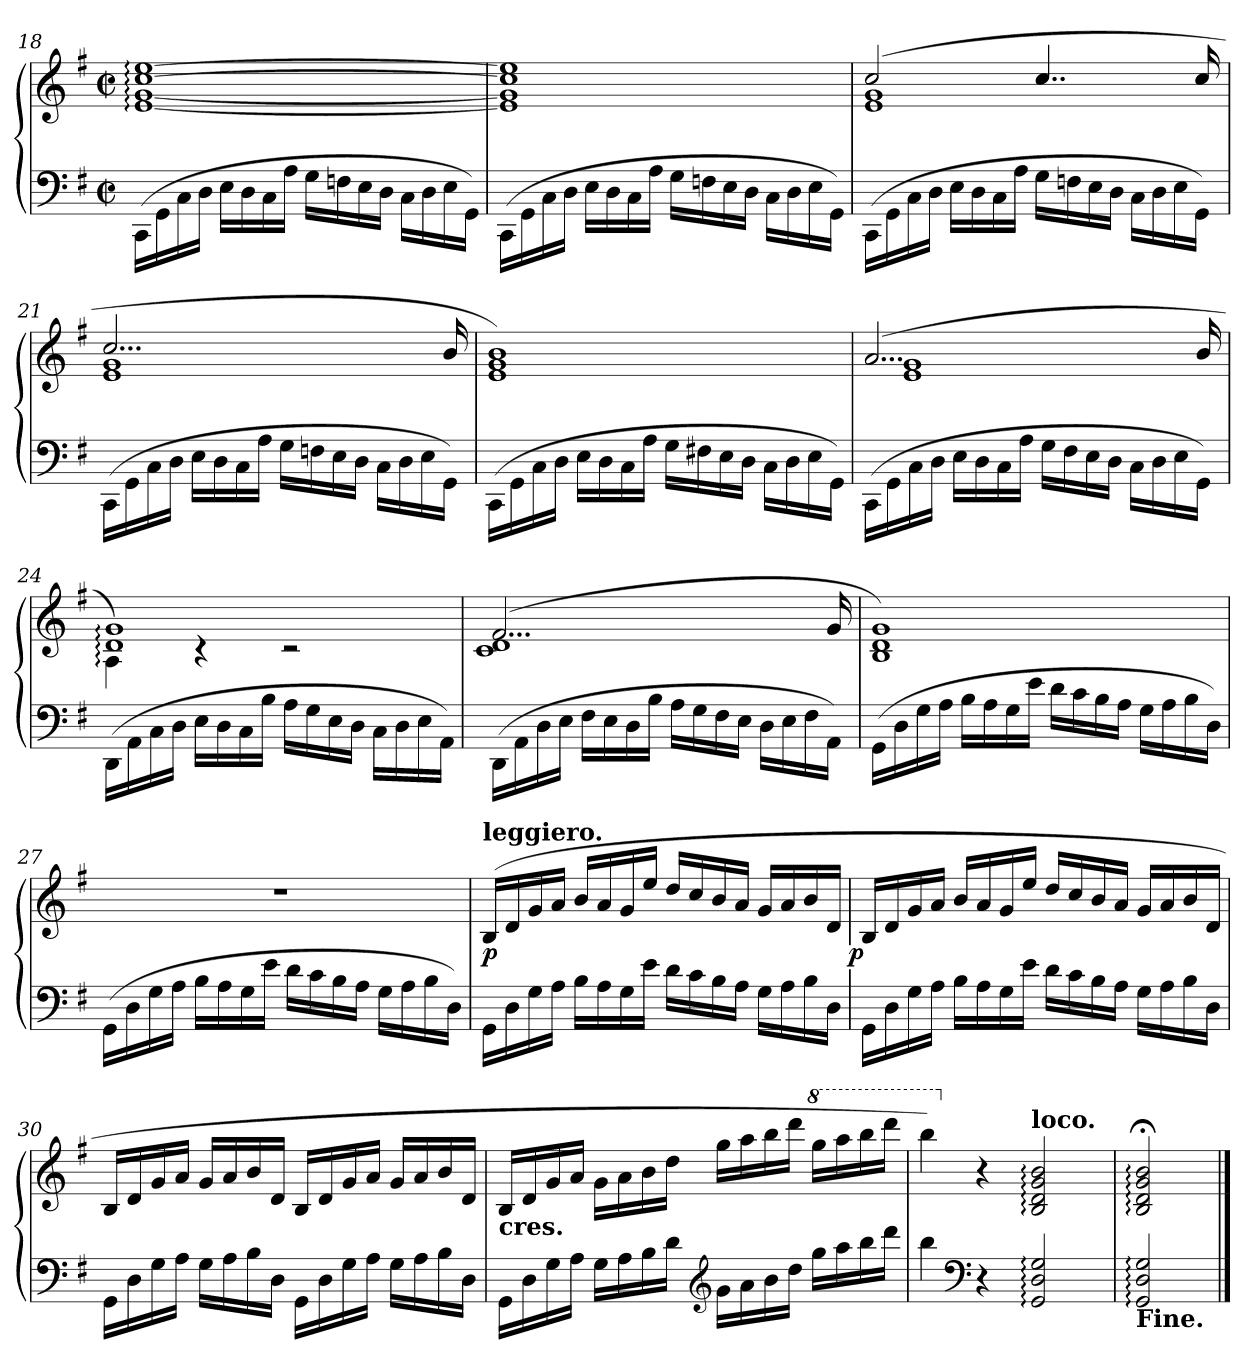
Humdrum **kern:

**kern	**kern	**dynam
*part1	*part1	*part1
*staff2	*staff1	*staff1/2
*clefF4	*clefG2	*
*k[f#]	*k[f#]	*
*G:	*G:	*
*M2/2	*M2/2	*
*met(c|)	*met(c|)	*
=18	=18	=18
(>16CC\LL	[1ee: [1cc: [1g: [1e:	.
16GG	.	.
16C	.	.
16DJJ	.	.
16ELL	.	.
16D	.	.
16C	.	.
16AJJ	.	.
16GLL	.	.
16Fn	.	.
16E	.	.
16DJJ	.	.
16C\LL	.	.
16D	.	.
16E	.	.
16GGJJ)	.	.
=19	=19	=19
(>16CC\LL	1ee] 1cc] 1g] 1e]	.
16GG	.	.
16C	.	.
16DJJ	.	.
16ELL	.	.
16D	.	.
16C	.	.
16AJJ	.	.
16GLL	.	.
16Fn	.	.
16E	.	.
16DJJ	.	.
16C\LL	.	.
16D	.	.
16E	.	.
16GGJJ)	.	.
=20	=20	=20
*	*^	*
(>16CC\LL	(>2cc	1g 1e	.
16GG	.	.	.
16C	.	.	.
16DJJ	.	.	.
16ELL	.	.	.
16D	.	.	.
16C	.	.	.
16AJJ	.	.	.
16GLL	4..cc	.	.
16Fn	.	.	.
16E	.	.	.
16DJJ	.	.	.
16C\LL	.	.	.
16D	.	.	.
16E	.	.	.
16GGJJ)	16cc	.	.
=21	=21	=21	=21
(>16CC\LL	2...cc	1g 1e	.
16GG	.	.	.
16C	.	.	.
16DJJ	.	.	.
16ELL	.	.	.
16D	.	.	.
16C	.	.	.
16AJJ	.	.	.
16GLL	.	.	.
16Fn	.	.	.
16E	.	.	.
16DJJ	.	.	.
16C\LL	.	.	.
16D	.	.	.
16E	.	.	.
16GGJJ)	16b	.	.
*	*v	*v	*
=22	=22	=22
(>16CC\LL	1b 1g 1e)	.
16GG	.	.
16C	.	.
16DJJ	.	.
16ELL	.	.
16D	.	.
16C	.	.
16AJJ	.	.
16GLL	.	.
16F#X	.	.
16E	.	.
16DJJ	.	.
16C\LL	.	.
16D	.	.
16E	.	.
16GGJJ)	.	.
=23	=23	=23
*	*^	*
(>16CC\LL	(>2...a	1g 1e	.
16GG	.	.	.
16C	.	.	.
16DJJ	.	.	.
16ELL	.	.	.
16D	.	.	.
16C	.	.	.
16AJJ	.	.	.
16GLL	.	.	.
16F#	.	.	.
16E	.	.	.
16DJJ	.	.	.
16C\LL	.	.	.
16D	.	.	.
16E	.	.	.
16GGJJ)	16b	.	.
=24	=24	=24	=24
(>16DD\LL	1g: 1d:)	4A:	.
16AA	.	.	.
16C	.	.	.
16DJJ	.	.	.
16ELL	.	4rc	.
16D	.	.	.
16C	.	.	.
16BJJ	.	.	.
16ALL	.	2rc	.
16G	.	.	.
16E	.	.	.
16DJJ	.	.	.
16C\LL	.	.	.
16D	.	.	.
16E	.	.	.
16AAJJ)	.	.	.
=25	=25	=25	=25
(>16DD\LL	(>2...f#	1d 1c	.
16AA	.	.	.
16D	.	.	.
16EJJ	.	.	.
16F#LL	.	.	.
16E	.	.	.
16D	.	.	.
16BJJ	.	.	.
16ALL	.	.	.
16G	.	.	.
16F#	.	.	.
16EJJ	.	.	.
16D\LL	.	.	.
16E\	.	.	.
16F#	.	.	.
16AAJJ)	16g	.	.
*	*v	*v	*
=26	=26	=26
(>16GGLL	1g 1d 1B)	.
16D	.	.
16G	.	.
16AJJ	.	.
16BLL	.	.
16A	.	.
16G	.	.
16eJJ	.	.
16dLL	.	.
16c	.	.
16B	.	.
16AJJ	.	.
16GLL	.	.
16A	.	.
16B	.	.
16DJJ)	.	.
=27	=27	=27
(>16GGLL	1rdd	.
16D	.	.
16G	.	.
16AJJ	.	.
16BLL	.	.
16A	.	.
16G	.	.
16eJJ	.	.
16dLL	.	.
16c	.	.
16B	.	.
16AJJ	.	.
16GLL	.	.
16A	.	.
16B	.	.
16DJJ)	.	.
=28	=28	=28
!	!LO:TX:a:B:t=leggiero.	!
16GG\LL	(>16B/LL	p
16D	16d	.
16G	16g	.
16AJJ	16aJJ	.
16B\LL	16b/LL	.
16A	16a	.
16G	16g	.
16eJJ	16eeJJ	.
16d\LL	16dd/LL	.
16c	16cc	.
16B	16b	.
16AJJ	16aJJ	.
16G\LL	16g/LL	.
16A	16a	.
16B	16b	.
16DJJ	16dJJ	.
=29	=29	=29
!	!	!LO:DY:rj
16GG\LL	16BLL	p
16D	16d	.
16G	16g	.
16AJJ	16aJJ	.
16BLL	16b/LL	.
16A	16a	.
16G	16g	.
16eJJ	16eeJJ	.
16d\LL	16dd/LL	.
16c	16cc	.
16B	16b	.
16AJJ	16aJJ	.
16G\LL	16gLL	.
16A	16a	.
16B	16b	.
16DJJ	16dJJ	.
=30	=30	=30
16GG\LL	16BLL	.
16D	16d	.
16G	16g	.
16AJJ	16aJJ	.
16G\LL	16gLL	.
16A	16a	.
16B	16b	.
16DJJ	16dJJ	.
16GG\LL	16BLL	.
16D	16d	.
16G	16g	.
16AJJ	16aJJ	.
16GLL	16gLL	.
16A	16a	.
16B	16b	.
16DJJ	16dJJ	.
=31	=31	=31
!	!LO:TX:c:B:t=cres.	!
16GG\LL	16B/LL	.
16D	16d	.
16G	16g	.
16AJJ	16aJJ	.
16G\LL	16g\LL	.
16A	16a	.
16B	16b	.
16dJJ	16ddJJ	.
*clefG2	*	*
16g\LL	16gg\LL	.
16a\	16aa	.
16b	16bb	.
16ddJJ	16dddJJ	.
*	*8va	*
16gg\LL	16ggg\LL	.
16aa	16aaa	.
16bb	16bbb	.
16dddJJ	16ddddJJ	.
=32	=32	=32
4bb	4bbb\)	.
*clefF4	*	*
*	*X8va	*
4r	4r	.
!	!LO:TX:a:B:t=loco.	!
2G: 2D: 2GG:	2b: 2g: 2d: 2B:	.
=33	=33	=33
!LO:TX:b:B:t=Fine.	!	!
2G: 2D: 2GG:	2b;<: 2g;<: 2d;<: 2B;<:	.
==	==	==
*-	*-	*-
